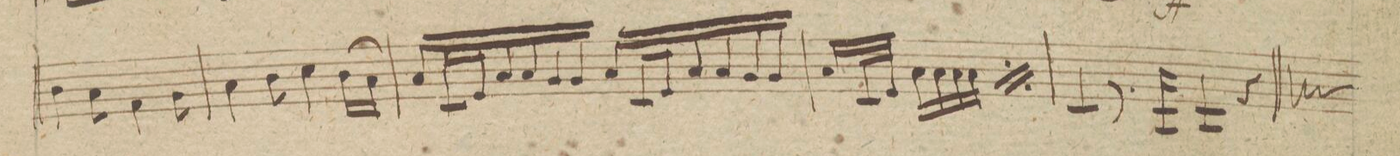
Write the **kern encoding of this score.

**kern	**dynam
*I"Violino 2do	*
*clefG2	*
*k[f#c#g#]	*
*M6/8	*
4b\	.
8a\	.
4f#\	.
8g#\	.
=58	=58
4a\	.
8b\	.
4cc#\	.
(16b\LL	.
16a\JJ)	.
=59	=59
16a/LL	.
32c#/L	.
32e/J	.
16a/	.
16a/	.
16g#/	.
16g#/JJ	.
16a/LL	.
32c#/L	.
32e/J	.
16a/	.
16a/	.
16g#/	.
16g#/JJ	.
=60	=60
16a/LL	.
32c#/L	.
32e/JJJ	.
16a\LL	.
16a\	.
16a\	.
16a\JJ	.
*rep	*
16a/LL	.
32c#/L	.
32e/JJJ	.
16a/LL	.
16a/	.
16a/	.
16a/JJ	.
*Xrep	*
=61	=61
8c#/	.
8.r	.
16A/	.
4A/	.
8r	.
==	==
*-	*-
